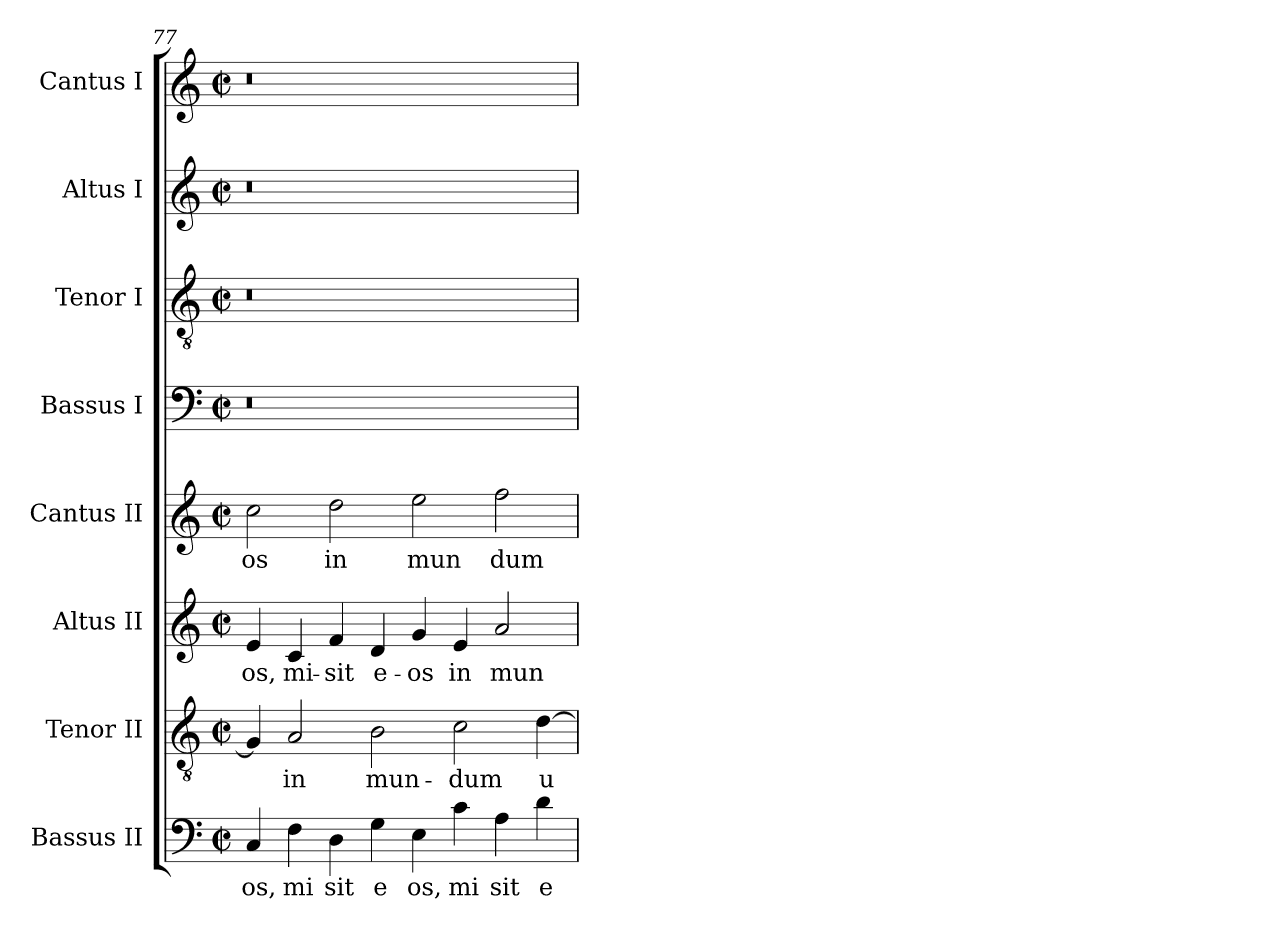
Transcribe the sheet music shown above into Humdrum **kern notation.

**kern	**text	**kern	**text	**kern	**text	**kern	**text	**kern	**kern	**kern	**kern
*part8	*part8	*part7	*part7	*part6	*part6	*part5	*part5	*part4	*part3	*part2	*part1
*staff8	*staff8	*staff7	*staff7	*staff6	*staff6	*staff5	*staff5	*staff4	*staff3	*staff2	*staff1
*I"Bassus II	*	*I"Tenor II	*	*I"Altus II	*	*I"Cantus II	*	*I"Bassus I	*I"Tenor I	*I"Altus I	*I"Cantus I
*clefF4	*	*clefGv2	*	*clefG2	*	*clefG2	*	*clefF4	*clefGv2	*clefG2	*clefG2
*M2/2	*	*M2/2	*	*M2/2	*	*M2/2	*	*M2/2	*M2/2	*M2/2	*M2/2
*met(c|)	*	*met(c|)	*	*met(c|)	*	*met(c|)	*	*met(c|)	*met(c|)	*met(c|)	*met(c|)
=77	=77	=77	=77	=77	=77	=77	=77	=77	=77	=77	=77
!	!LO:LY:b:cj	!	!	!	!LO:LY:b:cj	!	!LO:LY:b:cj	!	!	!	!
4C/	os,	4G/]	.	4e/	-os,	2cc\	os	0r	0r	0r	0r
!	!LO:LY:b:cj	!	!LO:LY:b:cj	!	!LO:LY:b:cj	!	!	!	!	!	!
4F\	mi	2A/	in	4c/	mi-	.	.	.	.	.	.
!	!LO:LY:b:cj	!	!	!	!LO:LY:b:cj	!	!LO:LY:b:cj	!	!	!	!
4D\	sit	.	.	4f/	-sit	2dd\	in	.	.	.	.
!	!LO:LY:b:cj	!	!LO:LY:b:cj	!	!LO:LY:b:cj	!	!	!	!	!	!
4G\	e	2B\	mun-	4d/	e-	.	.	.	.	.	.
!	!LO:LY:b:cj	!	!	!	!LO:LY:b:cj	!	!LO:LY:b:cj	!	!	!	!
4E\	os,	.	.	4g/	-os	2ee\	mun	.	.	.	.
!	!LO:LY:b:cj	!	!LO:LY:b:cj	!	!LO:LY:b:cj	!	!	!	!	!	!
4c\	mi	2c\	-dum	4e/	in	.	.	.	.	.	.
!	!LO:LY:b:cj	!	!	!	!LO:LY:b:cj	!	!LO:LY:b:cj	!	!	!	!
4A\	sit	.	.	2a/	mun-	2ff\	dum	.	.	.	.
!	!LO:LY:b:cj	!	!LO:LY:b:cj	!	!	!	!	!	!	!	!
4d\	e	[>4d\	u-	.	.	.	.	.	.	.	.
=	=	=	=	=	=	=	=	=	=	=	=
*-	*-	*-	*-	*-	*-	*-	*-	*-	*-	*-	*-
